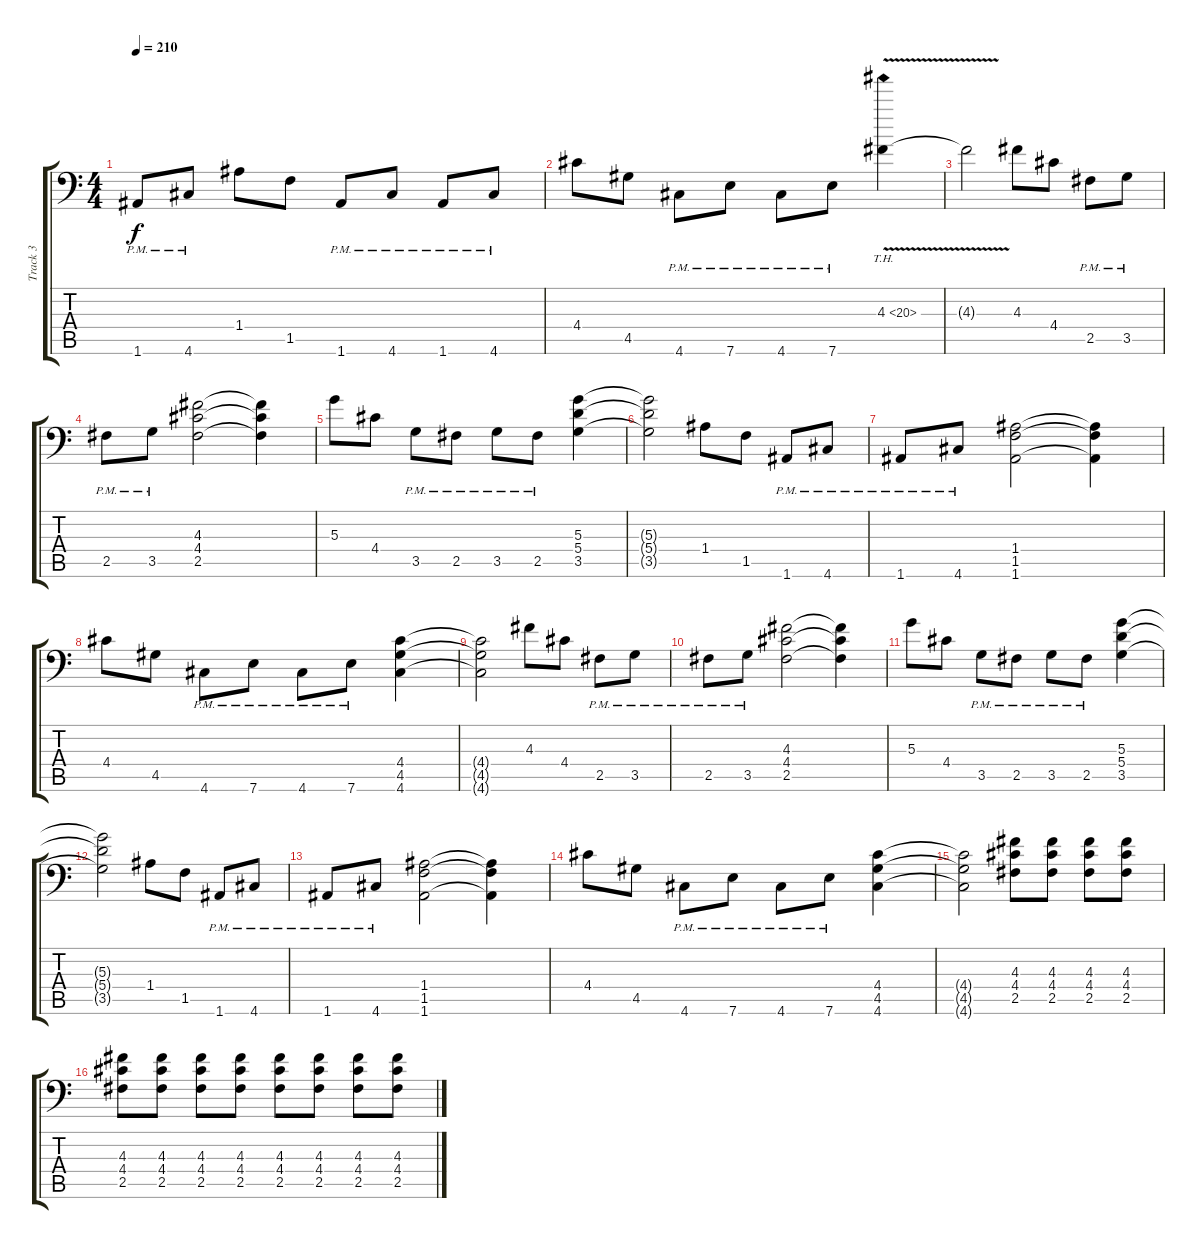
\track ("Track 3" "Track 3") {instrument distortionguitar}
\staff {score tabs}
\tuning (B3 Gb3 D3 A2 E2 A1) {hide}
\ts (4 4)
\tempo 210
\clef f4
\ks c
1.6{pm}.8{dy f} 4.6{pm}.8 1.4.8 1.5.8 1.6{pm}.8 4.6{pm}.8 1.6{pm}.8 4.6{pm}.8 |
4.4.8 4.5.8 4.6{pm}.8 7.6{pm}.8 4.6{pm}.8 7.6{pm}.8 4.3{th 16 v}.4 |
4.3{t}.2 4.3.8 4.4.8 2.5{pm}.8 3.5{pm}.8 |
2.5{pm}.8 3.5{pm}.8 (4.3 4.4 2.5).2 (4.3{t} 4.4{t} 2.5{t}).4 |
5.3.8 4.4.8 3.5{pm}.8 2.5{pm}.8 3.5{pm}.8 2.5{pm}.8 (5.3 5.4 3.5).4 |
(5.3{t} 5.4{t} 3.5{t}).2 1.4.8 1.5.8 1.6{pm}.8 4.6{pm}.8 |
1.6{pm}.8 4.6{pm}.8 (1.4 1.5 1.6).2 (1.4{t} 1.5{t} 1.6{t}).4 |
4.4.8 4.5.8 4.6{pm}.8 7.6{pm}.8 4.6{pm}.8 7.6{pm}.8 (4.4 4.5 4.6).4 |
(4.4{t} 4.5{t} 4.6{t}).2 4.3.8 4.4.8 2.5{pm}.8 3.5{pm}.8 |
2.5{pm}.8 3.5{pm}.8 (4.3 4.4 2.5).2 (4.3{t} 4.4{t} 2.5{t}).4 |
5.3.8 4.4.8 3.5{pm}.8 2.5{pm}.8 3.5{pm}.8 2.5{pm}.8 (5.3 5.4 3.5).4 |
(5.3{t} 5.4{t} 3.5{t}).2 1.4.8 1.5.8 1.6{pm}.8 4.6{pm}.8 |
1.6{pm}.8 4.6{pm}.8 (1.4 1.5 1.6).2 (1.4{t} 1.5{t} 1.6{t}).4 |
4.4.8 4.5.8 4.6{pm}.8 7.6{pm}.8 4.6{pm}.8 7.6{pm}.8 (4.4 4.5 4.6).4 |
(4.4{t} 4.5{t} 4.6{t}).2 (4.3 4.4 2.5).8 (4.3 4.4 2.5).8 (4.3 4.4 2.5).8 (4.3 4.4 2.5).8 |
(4.3 4.4 2.5).8 (4.3 4.4 2.5).8 (4.3 4.4 2.5).8 (4.3 4.4 2.5).8 (4.3 4.4 2.5).8 (4.3 4.4 2.5).8 (4.3 4.4 2.5).8 (4.3 4.4 2.5).8
